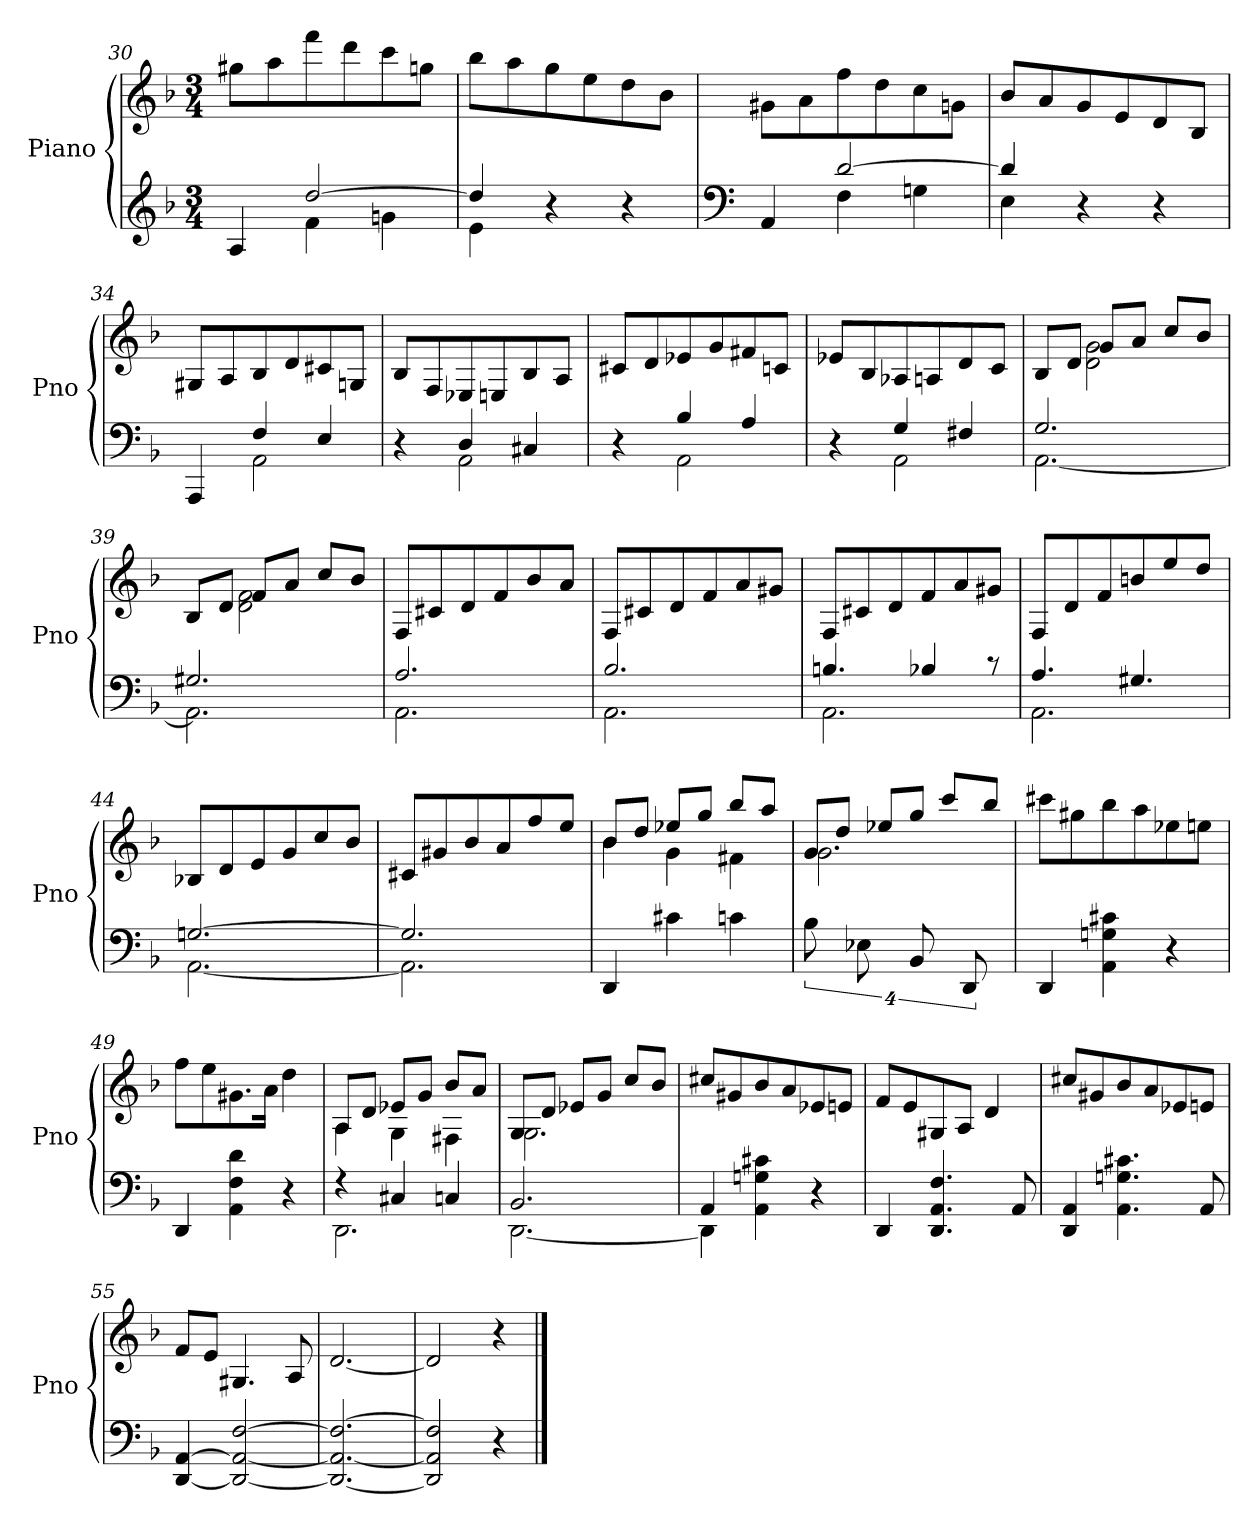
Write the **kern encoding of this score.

**kern	**kern
*part2	*part1
*staff2	*staff1
*I"Piano	*I"Piano
*I'Pno	*I'Pno
*clefG2	*clefG2
*k[b-]	*k[b-]
*M3/4	*M3/4
=30	=30
*^	*
4A/	4ryy	8gg#X\L
.	.	8aa\
[2dd/	4f\	8fff\
.	.	8ddd\
.	4gn\	8ccc\
.	.	8ggn\J
=31	=31	=31
4dd/]	4e\	8bb-\L
.	.	8aa\
4r	2ryy	8gg\
.	.	8ee\
4r	.	8dd\
.	.	8b-\J
!!LO:PB:g=z
=32	=32	=32
*clefF4	*	*
4AA/	4ryy	8g#X\L
.	.	8a\
[2d/	4F\	8ff\
.	.	8dd\
.	4Gn\	8cc\
.	.	8gn\J
=33	=33	=33
4d/]	4E\	8b-/L
.	.	8a/
4r	2ryy	8g/
.	.	8e/
4r	.	8d/
.	.	8B-/J
=34	=34	=34
4AAA/	4ryy	8G#X/L
.	.	8A/
4F/	2AA\	8B-/
.	.	8d/
4E/	.	8c#X/
.	.	8Gn/J
=35	=35	=35
4r	4ryy	8B-/L
.	.	8F/
4D/	2AA\	8E-X/
.	.	8En/
4C#X/	.	8B-/
.	.	8A/J
=36	=36	=36
4r	4ryy	8c#X/L
.	.	8d/
4B-/	2AA\	8e-X/
.	.	8g/
4A/	.	8f#X/
.	.	8cn/J
!!LO:LB:g=z
=37	=37	=37
4r	4ryy	8e-X/L
.	.	8B-/
4G/	2AA\	8A-X/
.	.	8An/
4F#X/	.	8d/
.	.	8c/J
=38	=38	=38
*	*	*^
2.G/	[2.AA\	8B-/L	4ryy
.	.	8d/J	.
.	.	8g/L	2d\ 2g\
.	.	8a/J	.
.	.	8cc/L	.
.	.	8b-/J	.
=39	=39	=39	=39
2.G#X/	2.AA\]	8B-/L	4ryy
.	.	8d/J	.
.	.	8f/L	2d\ 2f\
.	.	8a/J	.
.	.	8cc/L	.
.	.	8b-/J	.
*	*	*v	*v
=40	=40	=40
2.A/	2.AA\	8F/L
.	.	8c#X/
.	.	8d/
.	.	8f/
.	.	8b-/
.	.	8a/J
=41	=41	=41
2.B-/	2.AA\	8F/L
.	.	8c#X/
.	.	8d/
.	.	8f/
.	.	8a/
.	.	8g#X/J
!!LO:LB:g=z
=42	=42	=42
4.Bn/	2.AA\	8F/L
.	.	8c#X/
.	.	8d/
4B-X/	.	8f/
.	.	8a/
8r	.	8g#X/J
=43	=43	=43
4.A/	2.AA\	8F/L
.	.	8d/
.	.	8f/
4.G#X/	.	8bn/
.	.	8ee/
.	.	8dd/J
=44	=44	=44
[2.Gn/	[2.AA\	8B-X/L
.	.	8d/
.	.	8e/
.	.	8g/
.	.	8cc/
.	.	8b-/J
=45	=45	=45
2.G/]	2.AA\]	8c#X/L
.	.	8g#X/
.	.	8b-/
.	.	8a/
.	.	8ff/
.	.	8ee/J
*v	*v	*
=46	=46
*	*^
4DD/	8b-/L	4b-\
.	8dd/J	.
4c#X\	8ee-X/L	4g\
.	8gg/J	.
4cn\	8bb-/L	4f#X\
.	8aa/J	.
!!LO:LB:g=z	!!
=47	=47	=47
16%3B-\	8g/L	2.g\
.	8dd/J	.
16%3E-X\	.	.
.	8ee-X/L	.
16%3BB-/	8gg/J	.
.	8ccc/L	.
16%3DD/	.	.
.	8bb-/J	.
*	*v	*v
=48	=48
4DD/	8ccc#X\L
.	8gg#X\
4AA\ 4Gn\ 4c#X\	8bb-\
.	8aa\
4r	8ee-X\
.	8een\J
=49	=49
4DD/	8ff\L
.	8ee\
4AA\ 4F\ 4d\	8.g#X\
.	16a\Jk
4r	4dd\
=50	=50
*^	*^
4r	2.DD\	8A/L	4A\
.	.	8d/J	.
4C#X/	.	8e-X/L	4G\
.	.	8g/J	.
4Cn/	.	8b-/L	4F#X\
.	.	8a/J	.
=51	=51	=51	=51
2.BB-/	[2.DD\	8G/L	2.G\
.	.	8d/J	.
.	.	8e-X/L	.
.	.	8g/J	.
.	.	8cc/L	.
.	.	8b-/J	.
*	*	*v	*v
!!LO:LB:g=z
=52	=52	=52
4AA/	4DD\]	8cc#X/L
.	.	8g#X/
4AA\ 4Gn\ 4c#X\	2ryy	8b-/
.	.	8a/
4r	.	8e-X/
.	.	8en/J
*v	*v	*
=53	=53
4DD/	8f/L
.	8e/
4.DD/ 4.AA/ 4.F/	8G#X/
.	8A/J
.	4d/
8AA/	.
=54	=54
4DD/ 4AA/	8cc#X/L
.	8g#X/
4.AA\ 4.Gn\ 4.c#X\	8b-/
.	8a/
.	8e-X/
8AA/	8en/J
=55	=55
[4DD/ [4AA/	8f/L
.	8e/J
2DD/_ 2AA/_ [2F/	4.G#X/
.	8A/
=56	=56
2.DD/_ 2.AA/_ 2.F/_	[2.d/
=57	=57
2DD/] 2AA/] 2F/]	2d/]
4r	4r
==	==
*-	*-
